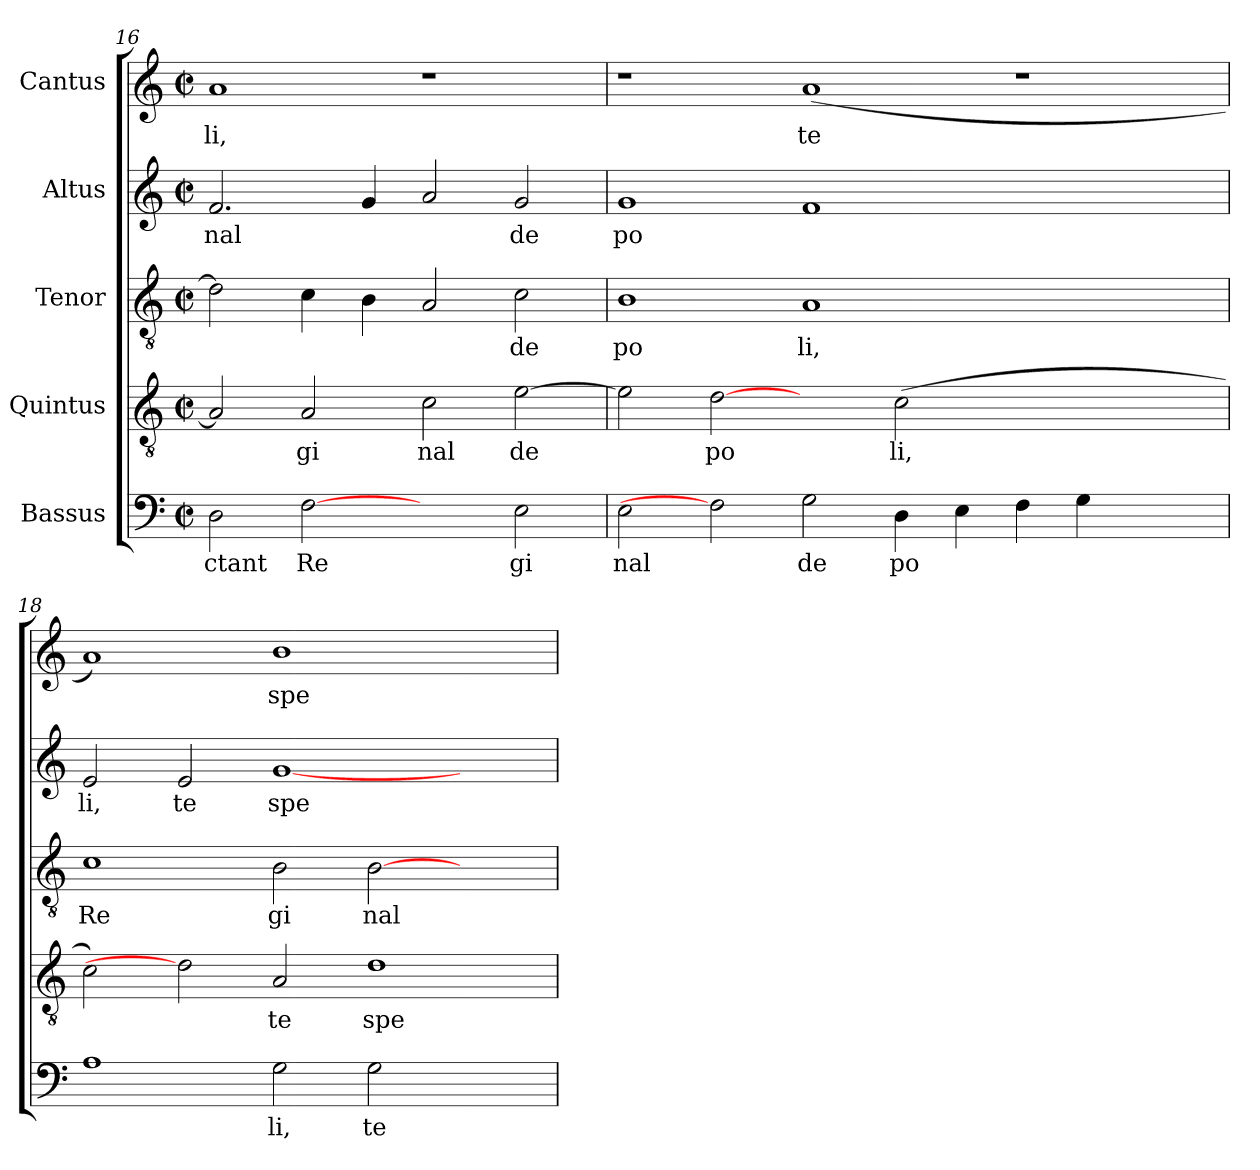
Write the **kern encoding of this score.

**kern	**text	**kern	**text	**kern	**text	**kern	**text	**kern	**text
*part5	*part5	*part4	*part4	*part3	*part3	*part2	*part2	*part1	*part1
*staff5	*staff5	*staff4	*staff4	*staff3	*staff3	*staff2	*staff2	*staff1	*staff1
*I"Bassus	*	*I"Quintus	*	*I"Tenor	*	*I"Altus	*	*I"Cantus	*
*clefF4	*	*clefGv2	*	*clefGv2	*	*clefG2	*	*clefG2	*
*M2/2	*	*M2/2	*	*M2/2	*	*M2/2	*	*M2/2	*
*met(c|)	*	*met(c|)	*	*met(c|)	*	*met(c|)	*	*met(c|)	*
=16	=16	=16	=16	=16	=16	=16	=16	=16	=16
!	!LO:LY:b:cj	!	!	!	!	!	!LO:LY:b	!	!LO:LY:b:cj
2D\	ctant	2A/]	.	2d\]	.	2.f/	nal	1a	-li,
!	!LO:LY:b:cj	!	!LO:LY:b:cj	!	!	!	!	!	!
[2F	Re	2A/	gi	4c\	.	.	.	.	.
.	.	.	.	4B\	.	4g/	.	.	.
!	!	!	!LO:LY:b:cj	!	!	!	!	!	!
2ryy	.	2c\	nal	2A/	.	2a/	.	1r	.
!	!LO:LY:b:cj	!	!LO:LY:b:cj	!	!LO:LY:b:cj	!	!LO:LY:b:cj	!	!
2E\	gi	[>2e\	de	2c\	de	2g/	de	.	.
=17	=17	=17	=17	=17	=17	=17	=17	=17	=17
!	!LO:LY:b:cj	!	!	!	!LO:LY:b:cj	!	!LO:LY:b:cj	!	!
2E\	nal	2e\]	.	1B	po	1g	po	1r	.
!	!	!	!LO:LY:b:cj	!	!	!	!	!	!
2F]	.	[2d	po	.	.	.	.	.	.
!	!LO:LY:b:cj	!	!	!	!LO:LY:b:cj	!	!	!	!LO:LY:b:cj
2G\	de	2ryy	.	1A	li,	1f	.	(<1a	te
!	!LO:LY:b:cj	!	!LO:LY:b:cj	!	!	!	!	!	!
4D\	po	(>2c\	li,	.	.	.	.	.	.
4E\	.	.	.	.	.	.	.	.	.
4F\	.	1ryy	.	1ryy	.	1ryy	.	1r	.
4G\	.	.	.	.	.	.	.	.	.
2ryy	.	.	.	.	.	.	.	.	.
=18	=18	=18	=18	=18	=18	=18	=18	=18	=18
!	!	!	!	!	!LO:LY:b:cj	!	!LO:LY:b:cj	!	!
1A	.	2c\)	.	1c	Re	2e/	li,	1a)	.
!	!	!	!	!	!	!	!LO:LY:b:cj	!	!
.	.	2d]	.	.	.	2e/	te	.	.
!	!LO:LY:b:cj	!	!LO:LY:b:cj	!	!LO:LY:b:cj	!	!LO:LY:b:cj	!	!LO:LY:b:cj
2G\	li,	2A/	te	2B\	gi	[<1g	spe	1b	spe-
!	!LO:LY:b:cj	!	!LO:LY:b:cj	!	!LO:LY:b	!	!	!	!
2G\	te	1d	spe	[>2B\	nal	.	.	.	.
2ryy	.	.	.	2ryy	.	2ryy	.	2ryy	.
=	=	=	=	=	=	=	=	=	=
*-	*-	*-	*-	*-	*-	*-	*-	*-	*-
